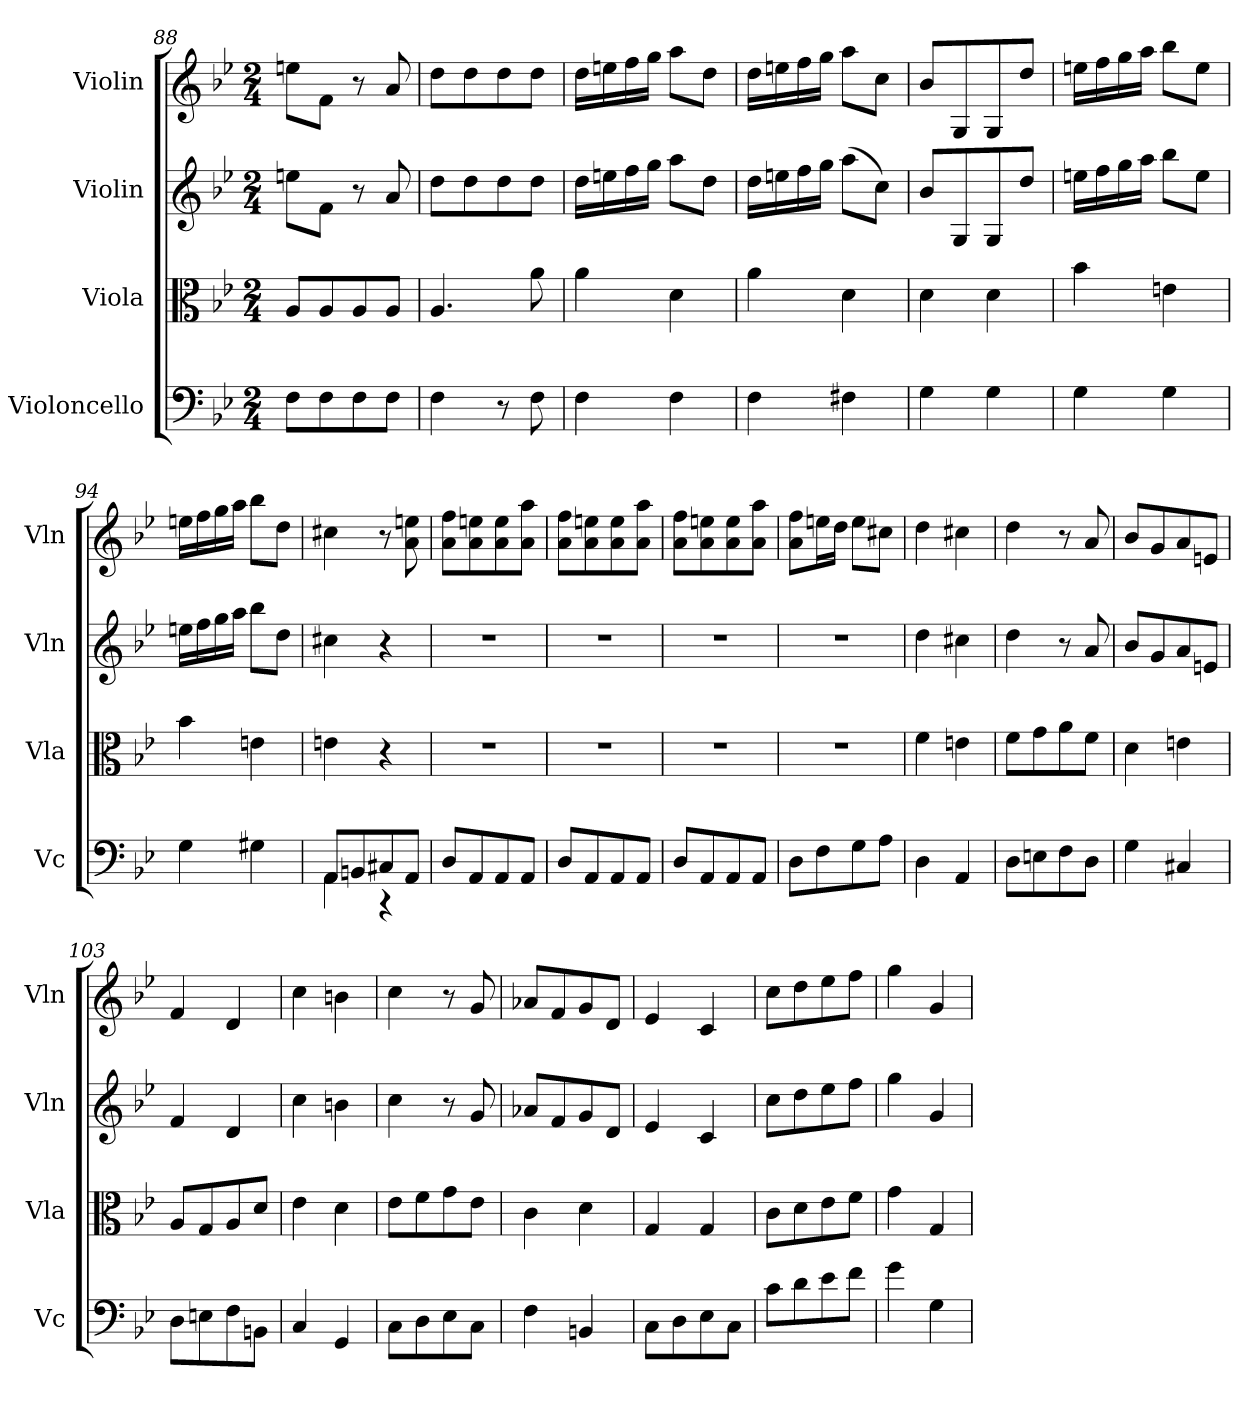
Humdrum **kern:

**kern	**kern	**kern	**kern
*part4	*part3	*part2	*part1
*staff4	*staff3	*staff2	*staff1
*I"Violoncello	*I"Viola	*I"Violin	*I"Violin
*I'Vc	*I'Vla	*I'Vln	*I'Vln
*clefF4	*clefC3	*clefG2	*clefG2
*k[b-e-]	*k[b-e-]	*k[b-e-]	*k[b-e-]
*M2/4	*M2/4	*M2/4	*M2/4
=88	=88	=88	=88
8F\L	8A/L	8een\L	8een\L
8F\	8A/	8f\J	8f\J
8F\	8A/	8r	8r
8F\J	8A/J	8a/	8a/
=89	=89	=89	=89
4F\	4.A/	8dd\L	8dd\L
.	.	8dd\	8dd\
8r	.	8dd\	8dd\
8F\	8a\	8dd\J	8dd\J
=90	=90	=90	=90
4F\	4a\	16dd\LL	16dd\LL
.	.	16een\	16een\
.	.	16ff\	16ff\
.	.	16gg\JJ	16gg\JJ
4F\	4d\	8aa\L	8aa\L
.	.	8dd\J	8dd\J
=91	=91	=91	=91
4F\	4a\	16dd\LL	16dd\LL
.	.	16een\	16een\
.	.	16ff\	16ff\
.	.	16gg\JJ	16gg\JJ
4F#X\	4d\	(8aa\L	8aa\L
.	.	8cc\J)	8cc\J
=92	=92	=92	=92
4G\	4d\	8b-/L	8b-/L
.	.	8G/	8G/
4G\	4d\	8G/	8G/
.	.	8dd/J	8dd/J
=93	=93	=93	=93
4G\	4b-\	16een\LL	16een\LL
.	.	16ff\	16ff\
.	.	16gg\	16gg\
.	.	16aa\JJ	16aa\JJ
4G\	4en\	8bb-\L	8bb-\L
.	.	8ee\J	8ee\J
=94	=94	=94	=94
4G\	4b-\	16een\LL	16een\LL
.	.	16ff\	16ff\
.	.	16gg\	16gg\
.	.	16aa\JJ	16aa\JJ
4G#X\	4en\	8bb-\L	8bb-\L
.	.	8dd\J	8dd\J
=95	=95	=95	=95
*^	*	*	*
8AA/L	4AA\	4en\	4cc#X\	4cc#X\
8BBn/	.	.	.	.
8C#X/	4r	4r	4r	8r
8AA/J	.	.	.	8a\ 8een\
*v	*v	*	*	*
=96	=96	=96	=96
8D/L	2r	2r	8a\ 8ff\L
8AA/	.	.	8a\ 8een\
8AA/	.	.	8a\ 8ee\
8AA/J	.	.	8a\ 8aa\J
=97	=97	=97	=97
8D/L	2r	2r	8a\ 8ff\L
8AA/	.	.	8a\ 8een\
8AA/	.	.	8a\ 8ee\
8AA/J	.	.	8a\ 8aa\J
=98	=98	=98	=98
8D/L	2r	2r	8a\ 8ff\L
8AA/	.	.	8a\ 8een\
8AA/	.	.	8a\ 8ee\
8AA/J	.	.	8a\ 8aa\J
=99	=99	=99	=99
8D\L	2r	2r	8a\ 8ff\L
8F\	.	.	16een\L
.	.	.	16dd\JJ
8G\	.	.	8ee\L
8A\J	.	.	8cc#X\J
=100	=100	=100	=100
4D\	4f\	4dd\	4dd\
4AA/	4en\	4cc#X\	4cc#X\
=101	=101	=101	=101
8D\L	8f\L	4dd\	4dd\
8En\	8g\	.	.
8F\	8a\	8r	8r
8D\J	8f\J	8a/	8a/
=102	=102	=102	=102
4G\	4d\	8b-/L	8b-/L
.	.	8g/	8g/
4C#X/	4en\	8a/	8a/
.	.	8en/J	8en/J
=103	=103	=103	=103
8D\L	8A/L	4f/	4f/
8En\	8G/	.	.
8F\	8A/	4d/	4d/
8BBn\J	8d/J	.	.
=104	=104	=104	=104
4C/	4e-\	4cc\	4cc\
4GG/	4d\	4bn\	4bn\
=105	=105	=105	=105
8C\L	8e-\L	4cc\	4cc\
8D\	8f\	.	.
8E-\	8g\	8r	8r
8C\J	8e-\J	8g/	8g/
=106	=106	=106	=106
4F\	4c\	8a-X/L	8a-X/L
.	.	8f/	8f/
4BBn/	4d\	8g/	8g/
.	.	8d/J	8d/J
=107	=107	=107	=107
8C\L	4G/	4e-/	4e-/
8D\	.	.	.
8E-\	4G/	4c/	4c/
8C\J	.	.	.
=108	=108	=108	=108
8c\L	8c\L	8cc\L	8cc\L
8d\	8d\	8dd\	8dd\
8e-\	8e-\	8ee-\	8ee-\
8f\J	8f\J	8ff\J	8ff\J
=109	=109	=109	=109
4g\	4g\	4gg\	4gg\
4G\	4G/	4g/	4g/
=	=	=	=
*-	*-	*-	*-
